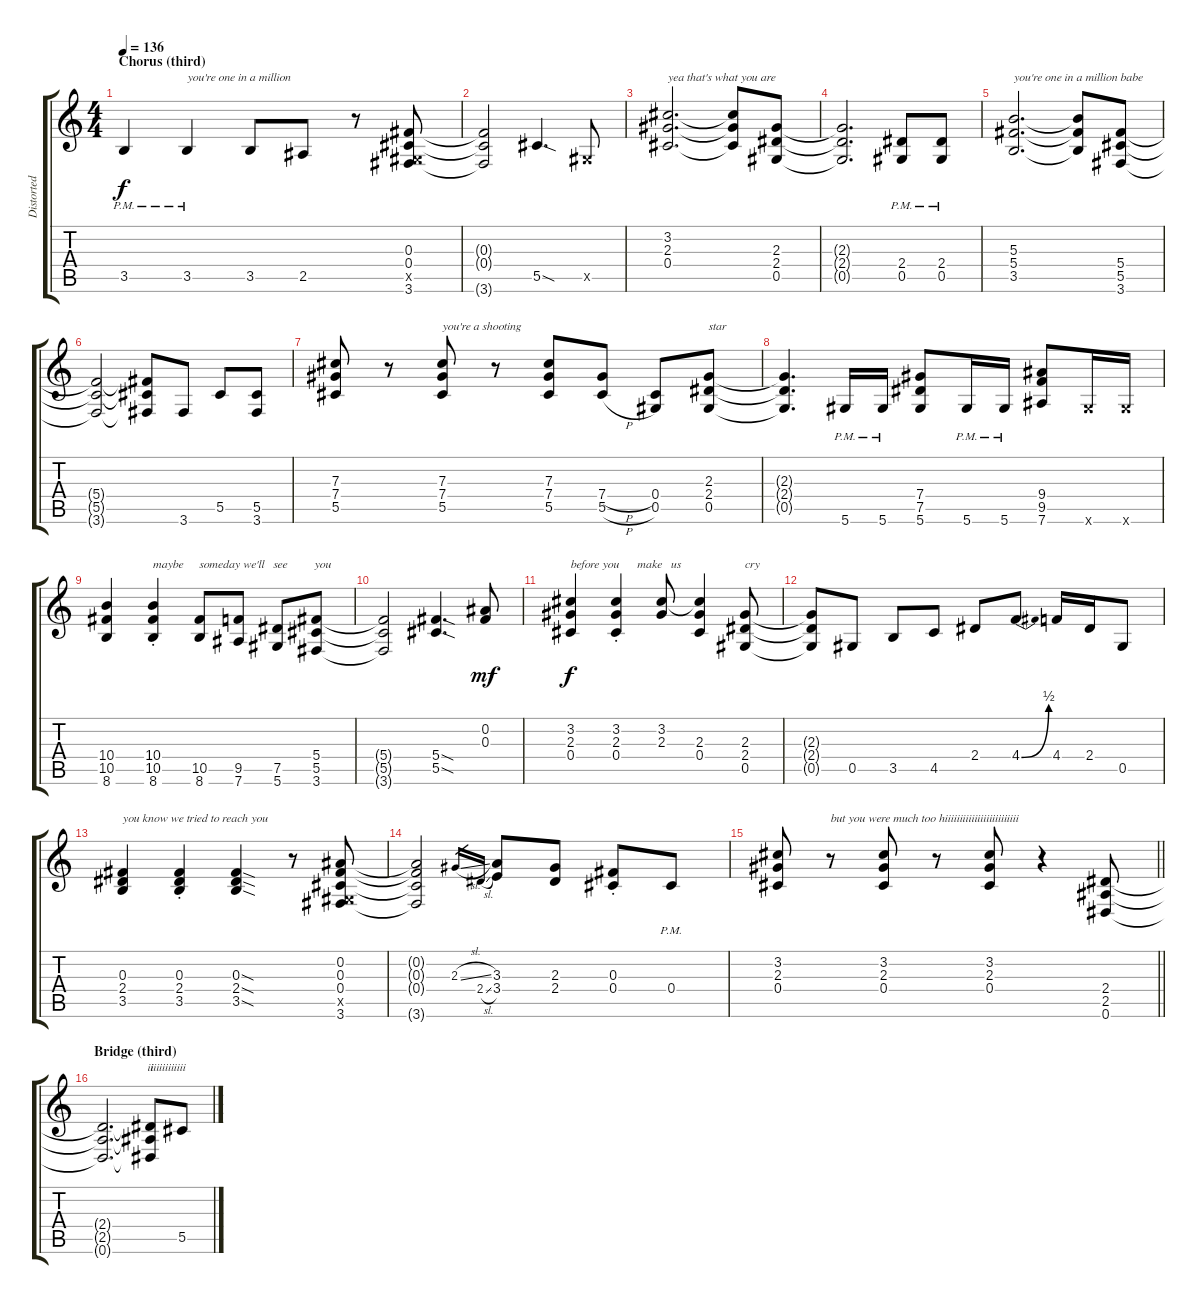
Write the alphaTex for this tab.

\track ("Distorted" "Distorted") {instrument distortionguitar}
\staff {score tabs}
\tuning (Eb4 Bb3 Gb3 Db3 Ab2 Eb2) {hide}
\ts (4 4)
\section ("" "Chorus (third)")
\tempo 136
\clef g2
\ks c
3.5{pm}.4{dy f} 3.5{pm}.4{txt "you're one in a million"} 3.5.8 2.5.8 r.8 (0.3 0.4 0.5{x} 3.6).8 |
(0.3{t} 0.4{t} 3.6{t}).2 5.5{sod}.4{d} 0.5{x}.8 |
(3.2 2.3 0.4).2{d txt "yea that's what you are"} (3.2{t} 2.3{t} 0.4{t}).8 (2.3 2.4 0.5).8 |
(2.3{t} 2.4{t} 0.5{t}).2{d} (2.4{pm} 0.5{pm}).8 (2.4{pm} 0.5{pm}).8 |
(5.3 5.4 3.5).2{d txt "you're one in a million babe"} (5.3{t} 5.4{t} 3.5{t}).8 (5.4 5.5 3.6).8 |
(5.4{t} 5.5{t} 3.6{t}).2 (5.4{t} 5.5{t} 3.6{t}).8 3.6.8 5.5.8 (5.5 3.6).8 |
(7.3 7.4 5.5).8 r.8 (7.3 7.4 5.5).8{txt "you're a shooting"} r.8 (7.3 7.4 5.5).8 (7.4{h} 5.5{h}).8 (0.4 0.5).8 (2.3 2.4 0.5).8{txt "star"} |
(2.3{t} 2.4{t} 0.5{t}).4{d} 5.6{pm}.16 5.6{pm}.16 (7.4 7.5 5.6).8 5.6{pm}.16 5.6{pm}.16 (9.4 9.5 7.6).8 5.6{x}.16 5.6{x}.16 |
(10.4 10.5 8.6).4 (10.4{st} 10.5{st} 8.6{st}).4{txt "maybe"} (10.5 8.6).8{txt "someday we'll   see         you"} (9.5 7.6).8 (7.5 5.6).8 (5.4 5.5 3.6).8 |
(5.4{t} 5.5{t} 3.6{t}).2 (5.4{sod} 5.5{sod}).4{d} (0.2 0.3).8{dy mf} |
(3.2 2.3 0.4).4{txt "before you      make   us" dy f} (3.2{st} 2.3{st} 0.4{st}).4 (3.2 2.3).8 (3.2{t} 2.3 0.4).4 (2.3 2.4 0.5).8{txt "cry"} |
(2.3{t} 2.4{t} 0.5{t}).8 0.5.8 3.5.8 4.5.8 2.4.8 4.4{be (bend 0 0 60 2)}.8 4.4.16 2.4.16 0.5.8 |
(0.3 2.4 3.5).4{txt "you know we tried to reach you"} (0.3{st} 2.4{st} 3.5{st}).4 (0.3{sod} 2.4{sod} 3.5{sod}).4 r.8 (0.2 0.3 0.4 0.5{x} 3.6).8 |
(0.2{t} 0.3{t} 0.4{t} 3.6{t}).2 2.3{sl}.16{gr} 2.4{sl}.16{gr} (3.3 3.4).8 (2.3 2.4).8 (0.3{st} 0.4{st}).8 0.4{pm}.8 |
\barLineRight lightlight
(3.2 2.3 0.4).8 r.8{txt "but you were much too hiiiiiiiiiiiiiiiiiiiiiiiii"} (3.2 2.3 0.4).8 r.8 (3.2 2.3 0.4).8 r.4 (2.4 2.5 0.6).8{volume 7} |
\section ("" "Bridge (third)")
(2.4{t} 2.5{t} 0.6{t}).2{d txt "               ii"} (2.4{t} 2.5{t} 0.6{t}).8{txt "iiiiiiiiiiii"} 5.5.8
